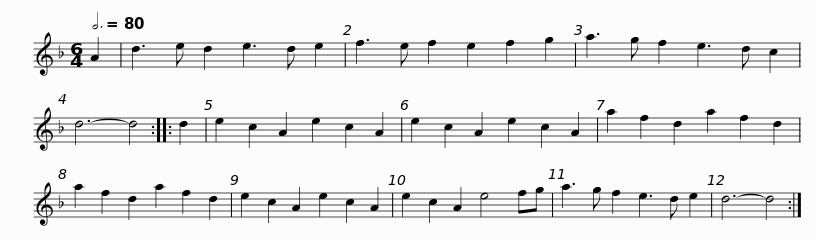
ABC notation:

X:1
L:1/8
Q:3/4=80
M:6/4
I:linebreak $
K:Dmin
V:1 treble
V:1
 A2 | d3 e d2 e3 d e2 | f3 e f2 e2 f2 g2 | a3 g f2 e3 d c2 | d6- d4 :: %5
 d2 | e2 c2 A2 e2 c2 A2 | e2 c2 A2 e2 c2 A2 |$ a2 f2 d2 a2 f2 d2 | a2 f2 d2 a2 f2 d2 | %10
 e2 c2 A2 e2 c2 A2 | e2 c2 A2 e4 fg | a3 g f2 e3 d e2 | d6- d4 :| %14
